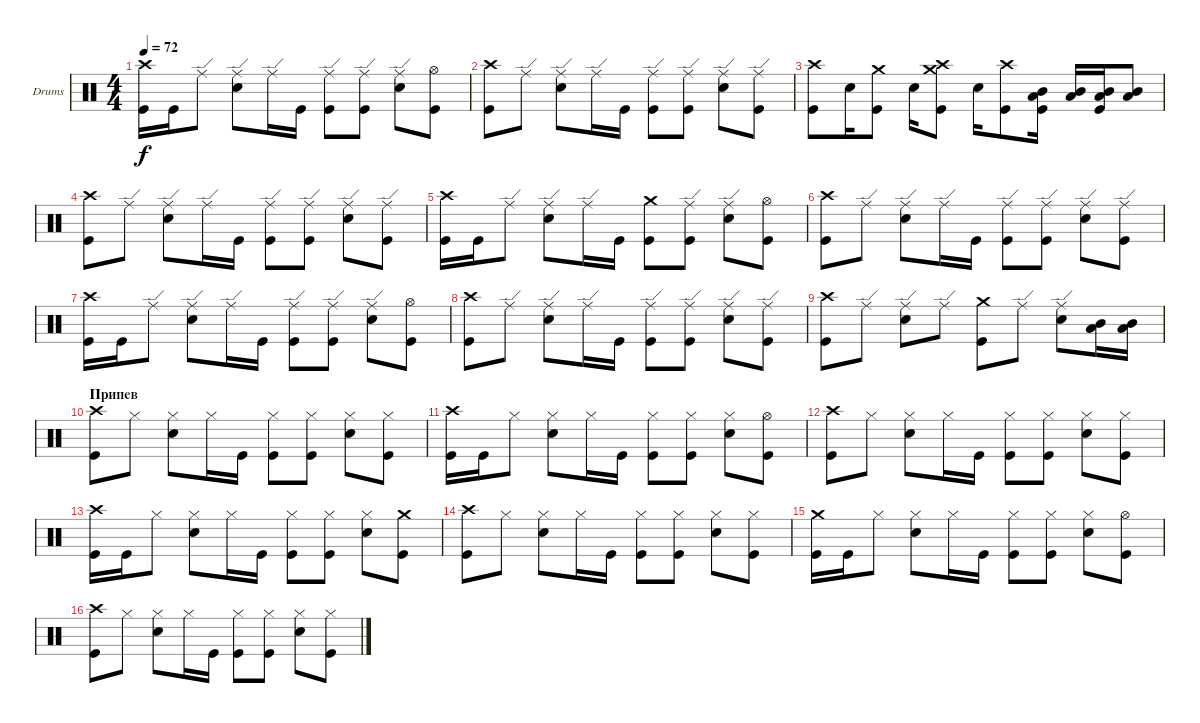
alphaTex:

\bracketExtendMode groupsimilarinstruments
\firstSystemTrackNameOrientation horizontal
\otherSystemsTrackNameOrientation horizontal
\track ("Барабаны" "Drums") {instrument percussion}
\staff {score}
\articulation defaults
\ts (4 4)
\tempo 72
\clef neutral
\ks c
("Crash high (hit)" "Kick (hit)").16{dy f} "Kick (hit)".16 "Ride (edge)".8 ("Ride (edge)" "Snare (hit) 2").8 "Ride (edge)".16 "Kick (hit)".16 ("Ride (edge)" "Kick (hit)").8 ("Ride (edge)" "Kick (hit)").8 ("Ride (edge)" "Snare (hit) 2").8 ("Hi-Hat (open)" "Kick (hit)").8 |
("Crash high (hit)" "Kick (hit)").8 "Ride (edge)".8 ("Ride (edge)" "Snare (hit) 2").8 "Ride (edge)".16 "Kick (hit)".16 ("Ride (edge)" "Kick (hit)").8 ("Ride (edge)" "Kick (hit)").8 ("Ride (edge)" "Snare (hit) 2").8 ("Ride (edge)" "Kick (hit)").8 |
("Crash high (hit)" "Kick (hit)").8 "Snare (hit) 2".16 ("Crash medium (hit)" "Kick (hit)").8 "Snare (hit) 2".16 ("Crash medium (hit)" "Crash high (hit)" "Kick (hit)").8 "Snare (hit) 2".16 ("Crash high (hit)" "Kick (hit)").8 ("Mid Tom (hit)" "Low Tom (hit)" "Kick (hit)").16 ("Mid Tom (hit)" "Low Tom (hit)").16 ("Mid Tom (hit)" "Low Tom (hit)" "Kick (hit)").16 ("Mid Tom (hit)" "Low Tom (hit)").8 |
("Crash high (hit)" "Kick (hit)").8 "Ride (edge)".8 ("Ride (edge)" "Snare (hit) 2").8 "Ride (edge)".16 "Kick (hit)".16 ("Ride (edge)" "Kick (hit)").8 ("Ride (edge)" "Kick (hit)").8 ("Ride (edge)" "Snare (hit) 2").8 ("Ride (edge)" "Kick (hit)").8 |
("Crash high (hit)" "Kick (hit)").16 "Kick (hit)".16 "Ride (edge)".8 ("Ride (edge)" "Snare (hit) 2").8 "Ride (edge)".16 "Kick (hit)".16 ("Crash medium (hit)" "Kick (hit)").8 ("Ride (edge)" "Kick (hit)").8 ("Ride (edge)" "Snare (hit) 2").8 ("Hi-Hat (open)" "Kick (hit)").8 |
("Crash high (hit)" "Kick (hit)").8 "Ride (edge)".8 ("Ride (edge)" "Snare (hit) 2").8 "Ride (edge)".16 "Kick (hit)".16 ("Ride (edge)" "Kick (hit)").8 ("Ride (edge)" "Kick (hit)").8 ("Ride (edge)" "Snare (hit) 2").8 ("Ride (edge)" "Kick (hit)").8 |
("Crash high (hit)" "Kick (hit)").16 "Kick (hit)".16 "Ride (edge)".8 ("Ride (edge)" "Snare (hit) 2").8 "Ride (edge)".16 "Kick (hit)".16 ("Ride (edge)" "Kick (hit)").8 ("Ride (edge)" "Kick (hit)").8 ("Ride (edge)" "Snare (hit) 2").8 ("Hi-Hat (open)" "Kick (hit)").8 |
("Crash high (hit)" "Kick (hit)").8 "Ride (edge)".8 ("Ride (edge)" "Snare (hit) 2").8 "Ride (edge)".16 "Kick (hit)".16 ("Ride (edge)" "Kick (hit)").8 ("Ride (edge)" "Kick (hit)").8 ("Ride (edge)" "Snare (hit) 2").8 ("Ride (edge)" "Kick (hit)").8 |
("Crash high (hit)" "Kick (hit)").8 "Ride (edge)".8 ("Ride (edge)" "Snare (hit) 2").8 "Ride (edge)".8 ("Crash medium (hit)" "Kick (hit)").8 "Ride (edge)".8 ("Ride (edge)" "Snare (hit) 2").8 ("Low Tom (hit)" "Mid Tom (hit)").16 ("Low Tom (hit)" "Mid Tom (hit)").16 |
\section ("" "Припев")
("Crash high (hit)" "Kick (hit)").8 "Hi-Hat (closed)".8 ("Hi-Hat (closed)" "Snare (hit) 2").8 "Hi-Hat (closed)".16 "Kick (hit)".16 ("Hi-Hat (closed)" "Kick (hit)").8 ("Hi-Hat (closed)" "Kick (hit)").8 ("Hi-Hat (closed)" "Snare (hit) 2").8 ("Hi-Hat (closed)" "Kick (hit)").8 |
("Crash high (hit)" "Kick (hit)").16 "Kick (hit)".16 "Hi-Hat (closed)".8 ("Hi-Hat (closed)" "Snare (hit) 2").8 "Hi-Hat (closed)".16 "Kick (hit)".16 ("Hi-Hat (closed)" "Kick (hit)").8 ("Hi-Hat (closed)" "Kick (hit)").8 ("Hi-Hat (closed)" "Snare (hit) 2").8 ("Hi-Hat (open)" "Kick (hit)").8 |
("Crash high (hit)" "Kick (hit)").8 "Hi-Hat (closed)".8 ("Hi-Hat (closed)" "Snare (hit) 2").8 "Hi-Hat (closed)".16 "Kick (hit)".16 ("Hi-Hat (closed)" "Kick (hit)").8 ("Hi-Hat (closed)" "Kick (hit)").8 ("Hi-Hat (closed)" "Snare (hit) 2").8 ("Hi-Hat (closed)" "Kick (hit)").8 |
("Crash high (hit)" "Kick (hit)").16 "Kick (hit)".16 "Hi-Hat (closed)".8 ("Hi-Hat (closed)" "Snare (hit) 2").8 "Hi-Hat (closed)".16 "Kick (hit)".16 ("Hi-Hat (closed)" "Kick (hit)").8 ("Hi-Hat (closed)" "Kick (hit)").8 ("Hi-Hat (closed)" "Snare (hit) 2").8 ("Crash medium (hit)" "Kick (hit)").8 |
("Crash high (hit)" "Kick (hit)").8 "Hi-Hat (closed)".8 ("Hi-Hat (closed)" "Snare (hit) 2").8 "Hi-Hat (closed)".16 "Kick (hit)".16 ("Hi-Hat (closed)" "Kick (hit)").8 ("Hi-Hat (closed)" "Kick (hit)").8 ("Hi-Hat (closed)" "Snare (hit) 2").8 ("Hi-Hat (closed)" "Kick (hit)").8 |
("Crash medium (hit)" "Kick (hit)").16 "Kick (hit)".16 "Hi-Hat (closed)".8 ("Hi-Hat (closed)" "Snare (hit) 2").8 "Hi-Hat (closed)".16 "Kick (hit)".16 ("Hi-Hat (closed)" "Kick (hit)").8 ("Hi-Hat (closed)" "Kick (hit)").8 ("Hi-Hat (closed)" "Snare (hit) 2").8 ("Hi-Hat (open)" "Kick (hit)").8 |
("Crash high (hit)" "Kick (hit)").8 "Hi-Hat (closed)".8 ("Hi-Hat (closed)" "Snare (hit) 2").8 "Hi-Hat (closed)".16 "Kick (hit)".16 ("Hi-Hat (closed)" "Kick (hit)").8 ("Hi-Hat (closed)" "Kick (hit)").8 ("Hi-Hat (closed)" "Snare (hit) 2").8 ("Hi-Hat (closed)" "Kick (hit)").8
